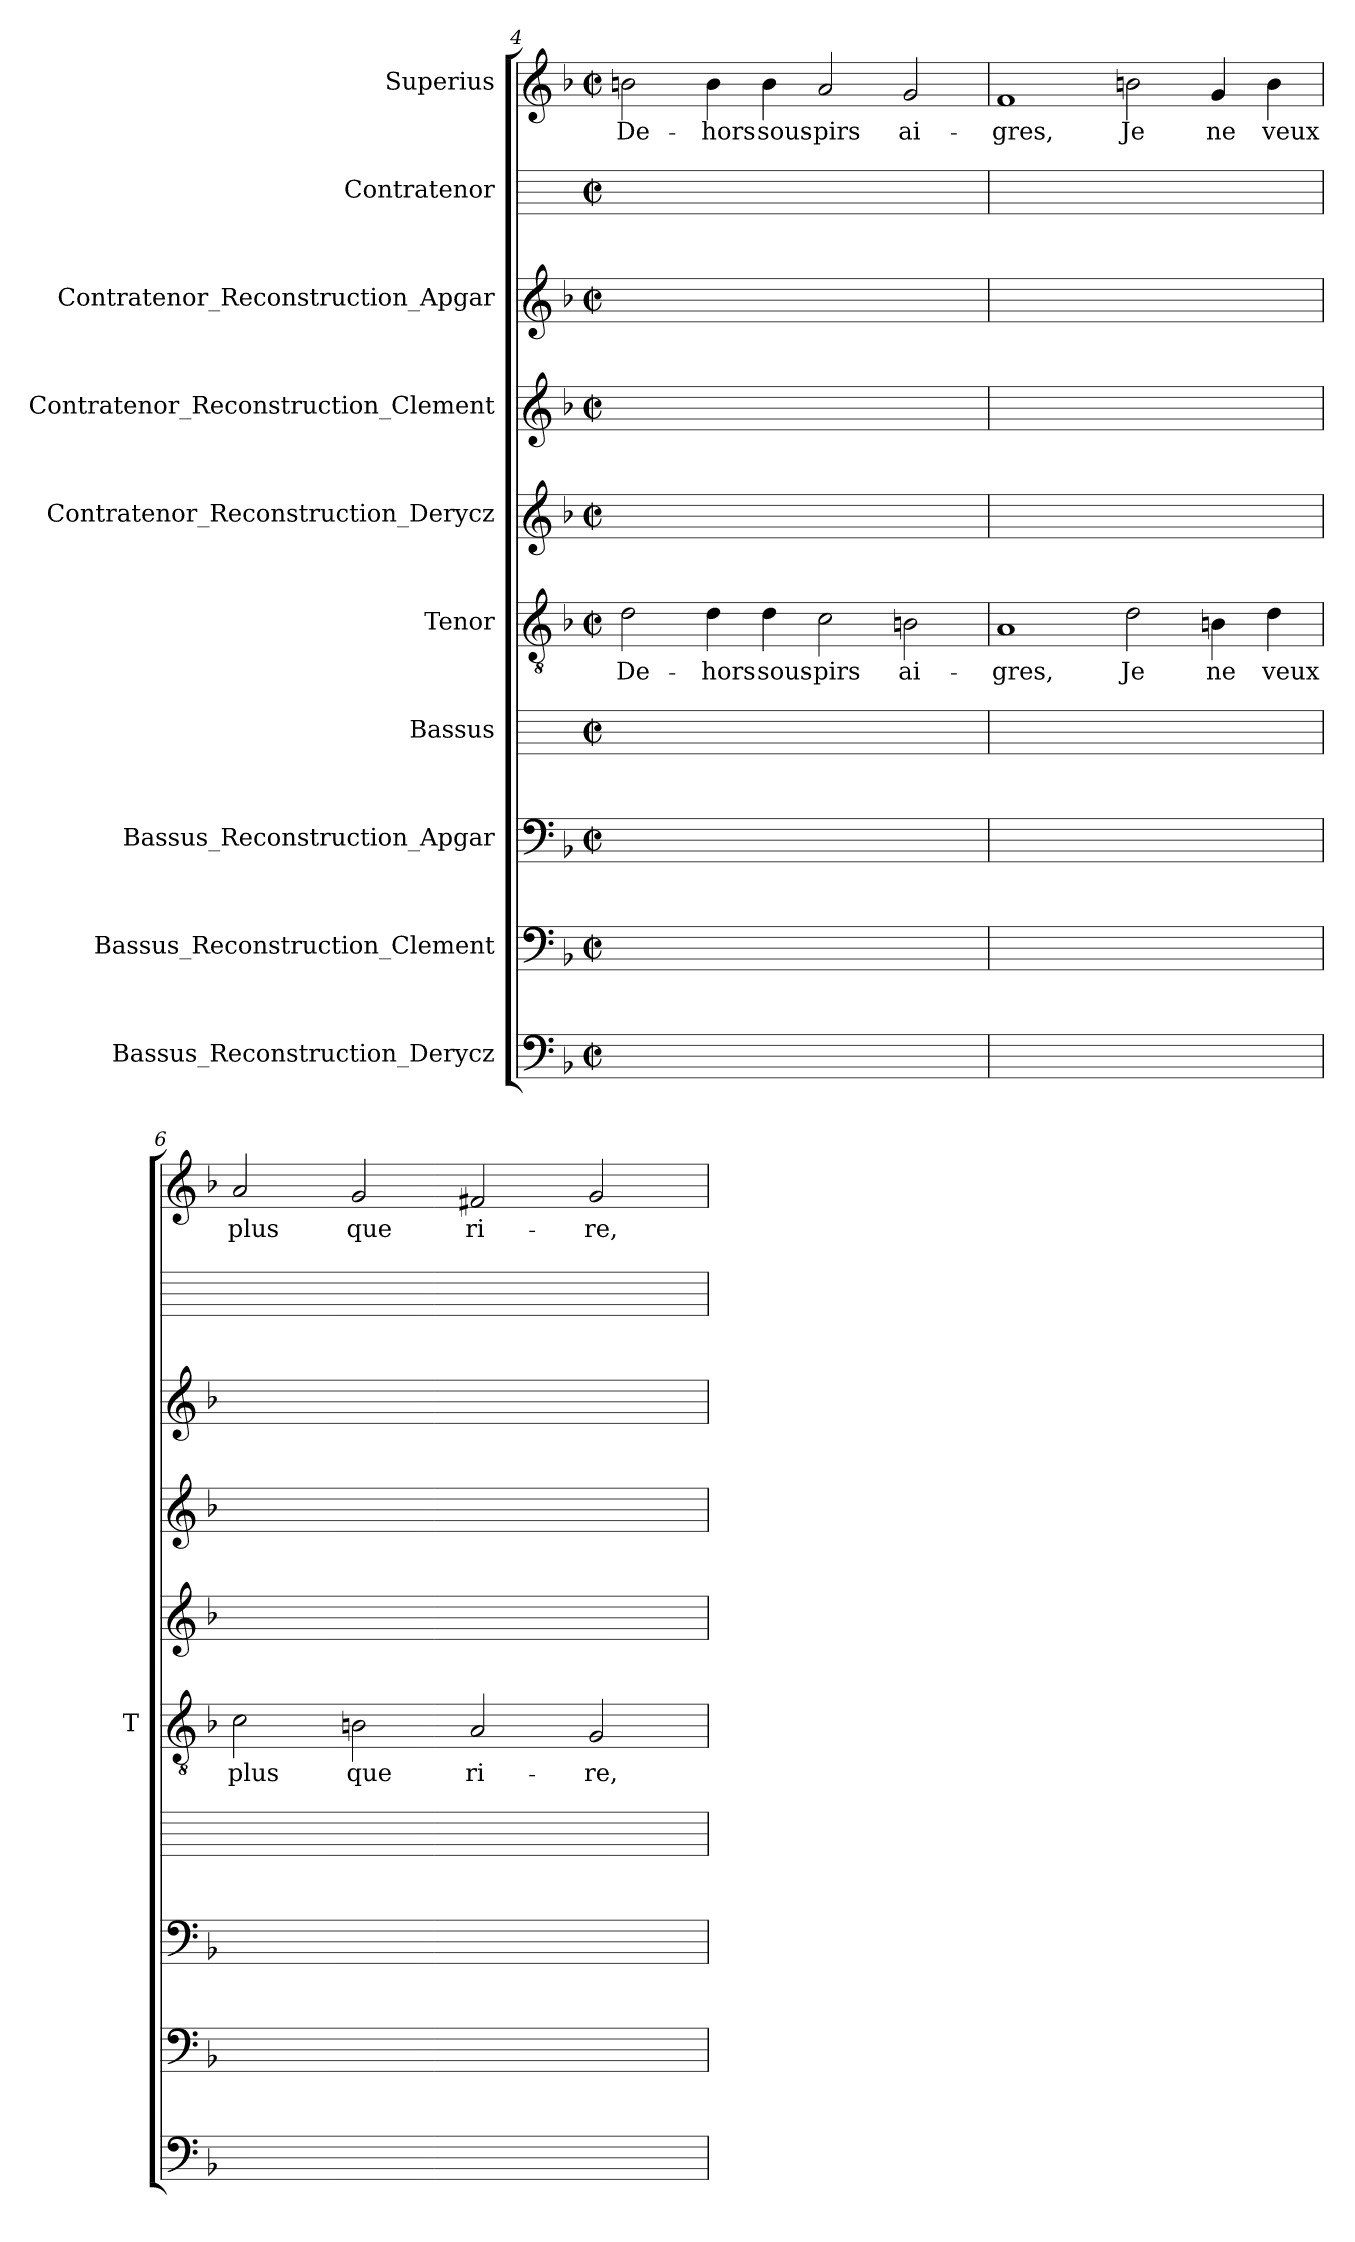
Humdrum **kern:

**kern	**kern	**kern	**kern	**kern	**text	**kern	**kern	**kern	**kern	**kern	**text
*part10	*part9	*part8	*part7	*part6	*part6	*part5	*part4	*part3	*part2	*part1	*part1
*staff10	*staff9	*staff8	*staff7	*staff6	*staff6	*staff5	*staff4	*staff3	*staff2	*staff1	*staff1
*I"Bassus_Reconstruction_Derycz	*I"Bassus_Reconstruction_Clement	*I"Bassus_Reconstruction_Apgar	*I"Bassus	*I"Tenor	*	*I"Contratenor_Reconstruction_Derycz	*I"Contratenor_Reconstruction_Clement	*I"Contratenor_Reconstruction_Apgar	*I"Contratenor	*I"Superius	*
*	*	*	*	*I'T	*	*	*	*	*	*	*
!!LO:PB:g=z
*clefF4	*clefF4	*clefF4	*	*clefGv2	*	*clefG2	*clefG2	*clefG2	*	*clefG2	*
*k[b-]	*k[b-]	*k[b-]	*	*k[b-]	*	*k[b-]	*k[b-]	*k[b-]	*	*k[b-]	*
*F:	*F:	*F:	*	*F:	*	*F:	*F:	*F:	*	*F:	*
*M2/2	*M2/2	*M2/2	*M2/2	*M2/2	*	*M2/2	*M2/2	*M2/2	*M2/2	*M2/2	*
*met(c|)	*met(c|)	*met(c|)	*met(c|)	*met(c|)	*	*met(c|)	*met(c|)	*met(c|)	*met(c|)	*met(c|)	*
=4	=4	=4	=4	=4	=4	=4	=4	=4	=4	=4	=4
0ryy	0ryy	0ryy	0ryy	2d	De-	0ryy	0ryy	0ryy	0ryy	2b	De-
.	.	.	.	4d	-hors	.	.	.	.	4b	-hors
.	.	.	.	4d	sous-	.	.	.	.	4b	sous-
.	.	.	.	2c	-pirs	.	.	.	.	2a	-pirs
.	.	.	.	2B	ai-	.	.	.	.	2g	ai-
=5	=5	=5	=5	=5	=5	=5	=5	=5	=5	=5	=5
0ryy	0ryy	0ryy	0ryy	1A	-gres,	0ryy	0ryy	0ryy	0ryy	1f	-gres,
.	.	.	.	2d	-Je	.	.	.	.	2b	-Je
.	.	.	.	4B	-ne	.	.	.	.	4g	-ne
.	.	.	.	4d	-veux	.	.	.	.	4b	-veux
=6	=6	=6	=6	=6	=6	=6	=6	=6	=6	=6	=6
0ryy	0ryy	0ryy	0ryy	2c	-plus	0ryy	0ryy	0ryy	0ryy	2a	-plus
.	.	.	.	2B	-que	.	.	.	.	2g	-que
.	.	.	.	2A	ri-	.	.	.	.	2f#X	ri-
.	.	.	.	2G	-re,	.	.	.	.	2g	-re,
=	=	=	=	=	=	=	=	=	=	=	=
*-	*-	*-	*-	*-	*-	*-	*-	*-	*-	*-	*-
